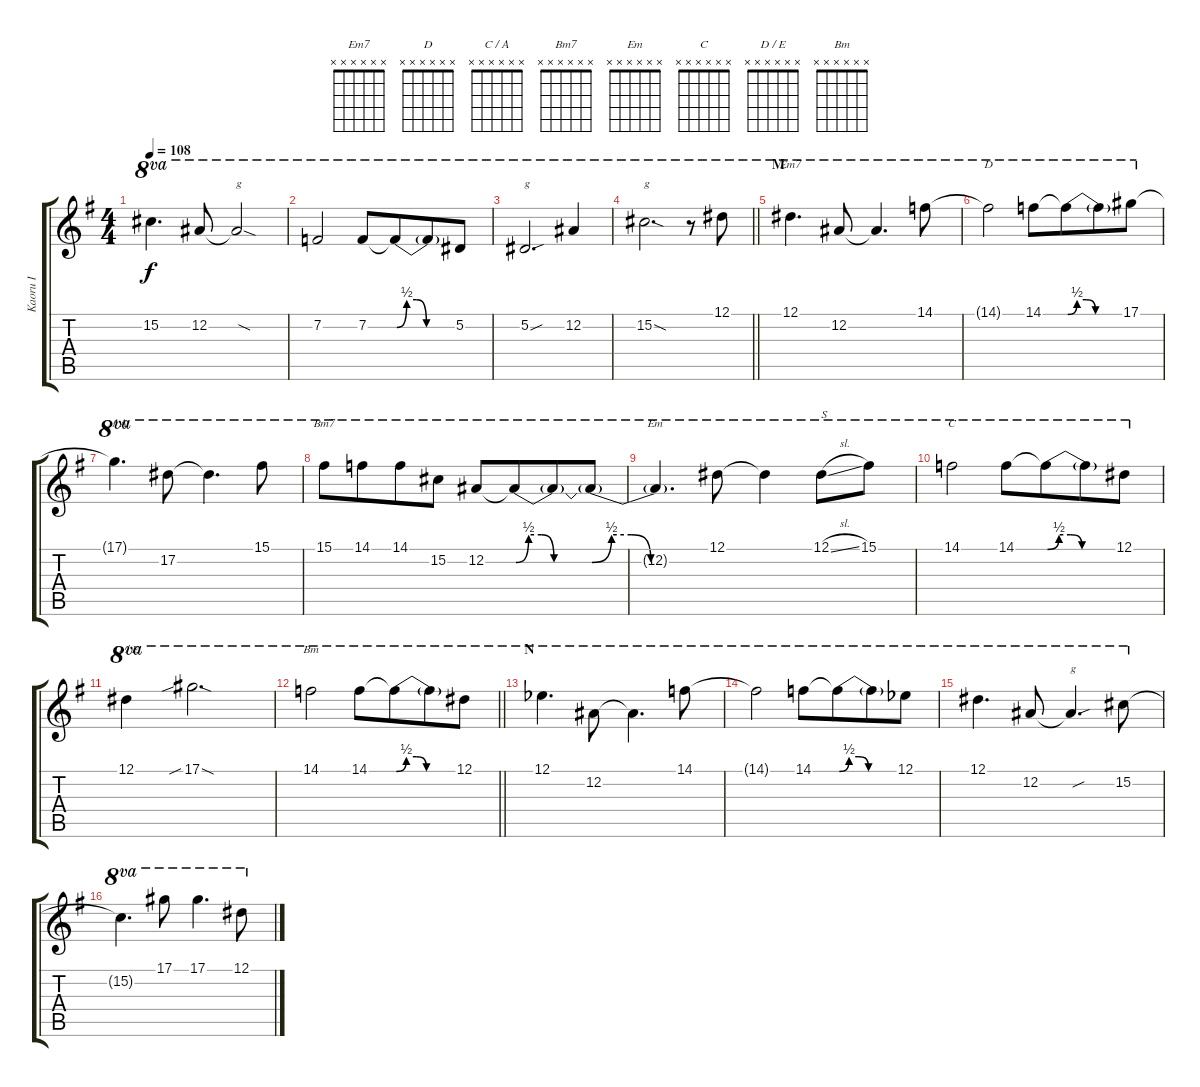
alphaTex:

\track ("Kaoru I" "Kaoru I") {instrument overdrivenguitar}
\staff {score tabs}
\tuning (Eb4 Bb3 Gb3 Db3 Ab2 Db2) {hide}
\chord ("Em7" x x x x x x)
\chord ("D" x x x x x x)
\chord ("C / A" x x x x x x)
\chord ("Bm7" x x x x x x)
\chord ("Em" x x x x x x)
\chord ("C" x x x x x x)
\chord ("D / E" x x x x x x)
\chord ("Bm" x x x x x x)
\ts (4 4)
\tempo 108
\clef g2
\ks eminor
15.2.4{d ot 8va dy f} 12.2.8{ot 8va} 12.2{sod t}.2{ot 8va txt "g"} |
7.2.2{ot 8va} 7.2.8{ot 8va} 7.2{be (custom 0 0 10 2 20 2 30 0 60 0) t}.8{ot 8va beam merge} 7.2{t}.8{ot 8va} 5.2.8{ot 8va} |
5.2{sou}.2{d ot 8va txt "g"} 12.2.4{ot 8va} |
\barLineRight lightlight
15.2{sod}.2{d ot 8va txt "g"} r.8{ot 8va} 12.1.8{ot 8va} |
\section ("" "M")
12.1.4{d ch "Em7" ot 8va} 12.2.8{ot 8va} 12.2{t}.4{d ot 8va} 14.1.8{ot 8va} |
14.1{t}.2{ch "D" ot 8va} 14.1.8{ot 8va} 14.1{be (custom 0 0 10 2 20 2 30 0 60 0) t}.8{ot 8va beam merge} 14.1{t}.8{ot 8va} 17.1.8{ot 8va} |
17.1{t}.4{d ch "C / A" ot 8va} 17.2.8{ot 8va} 17.2{t}.4{d ot 8va} 15.1.8{ot 8va} |
15.1.8{ch "Bm7" ot 8va} 14.1.8{ot 8va beam merge} 14.1.8{ot 8va} 15.2.8{ot 8va} 12.2.8{ot 8va} 12.2{be (custom 0 0 10 2 20 2 30 0 60 0) t}.8{ot 8va beam merge} 12.2{t}.8{ot 8va} 12.2{be (custom 0 0 10 2 20 2 30 0 60 0) t}.8{ot 8va} |
12.2{t}.4{d ch "Em" ot 8va} 12.1.8{ot 8va} 12.1{t}.4{ot 8va} 12.1{sl}.8{ot 8va txt "S"} 15.1.8{ot 8va} |
14.1.2{ch "C" ot 8va} 14.1.8{ot 8va} 14.1{be (custom 0 0 10 2 20 2 30 0 60 0) t}.8{ot 8va beam merge} 14.1{t}.8{ot 8va} 12.1.8{ot 8va} |
12.1.4{ch "D / E" ot 8va} 17.1{sib sod}.2{d ot 8va} |
\barLineRight lightlight
14.1.2{ch "Bm" ot 8va} 14.1.8{ot 8va} 14.1{be (custom 0 0 10 2 20 2 30 0 60 0) t}.8{ot 8va beam merge} 14.1{t}.8{ot 8va} 12.1.8{ot 8va} |
\section ("" "N")
12.1{acc b}.4{d ot 8va} 12.2.8{ot 8va beam Down} 12.2{t}.4{d ot 8va beam Down} 14.1.8{ot 8va} |
14.1{t}.2{ot 8va} 14.1.8{ot 8va} 14.1{be (custom 0 0 10 2 20 2 30 0 60 0) t}.8{ot 8va beam merge} 14.1{t}.8{ot 8va} 12.1{acc b}.8{ot 8va} |
12.1.4{d ot 8va} 12.2.8{ot 8va} 12.2{sou t}.4{d ot 8va txt "g"} 15.2.8{ot 8va} |
15.2{t}.4{d ot 8va} 17.1.8{ot 8va} 17.1.4{d ot 8va} 12.1.8{ot 8va}
